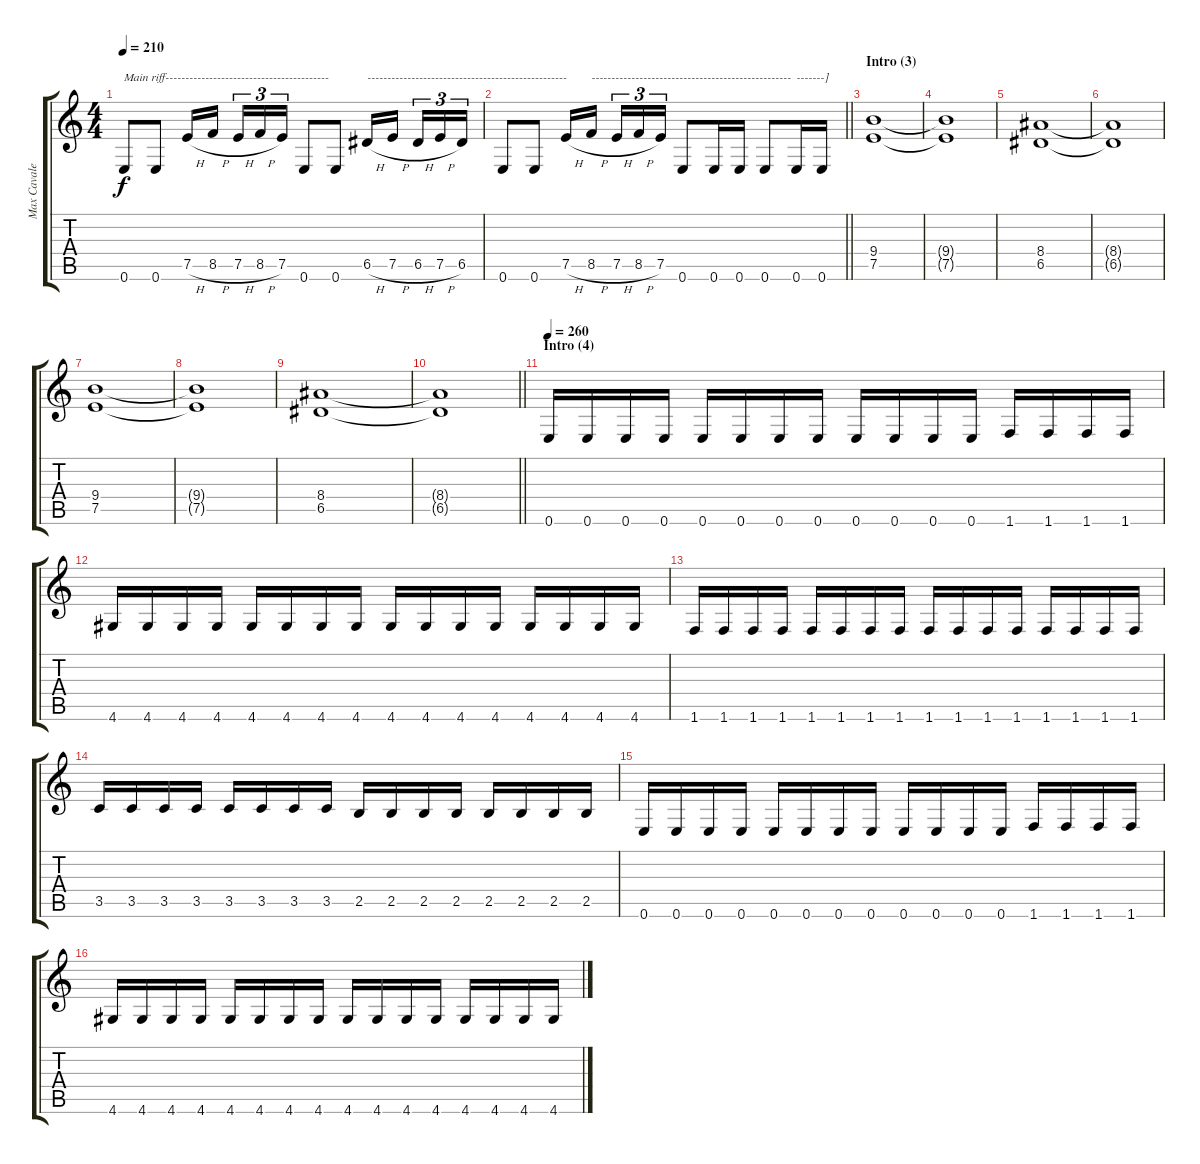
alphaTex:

\track ("Max Cavalera" "Max Cavale") {instrument distortionguitar}
\staff {score tabs}
\tuning (E4 B3 G3 D3 A2 E2) {hide}
\ts (4 4)
\tempo 210
\clef g2
\ks c
0.6.8{txt "Main riff-----------------------------------------" dy f} 0.6.8 7.5{h}.16 8.5{h}.16 7.5{h}.16{tu (3 2)} 8.5{h}.16{tu (3 2)} 7.5.16{tu (3 2)} 0.6.8 0.6.8 6.5{h}.16{txt "--------------------------------------------------"} 7.5{h}.16 6.5{h}.16{tu (3 2)} 7.5{h}.16{tu (3 2)} 6.5.16{tu (3 2)} |
\barLineRight lightlight
0.6.8 0.6.8 7.5{h}.16 8.5{h}.16{txt "--------------------------------------------------"} 7.5{h}.16{tu (3 2)} 8.5{h}.16{tu (3 2)} 7.5.16{tu (3 2)} 0.6.8 0.6.16 0.6.16 0.6.8 0.6.16{txt "-------]"} 0.6.16 |
\section ("" "Intro (3)")
(9.4 7.5).1 |
(9.4{t} 7.5{t}).1 |
(8.4 6.5).1 |
(8.4{t} 6.5{t}).1 |
(9.4 7.5).1 |
(9.4{t} 7.5{t}).1 |
(8.4 6.5).1 |
\barLineRight lightlight
(8.4{t} 6.5{t}).1 |
\section ("" "Intro (4)")
\tempo 260
0.6.16 0.6.16 0.6.16 0.6.16 0.6.16 0.6.16 0.6.16 0.6.16 0.6.16 0.6.16 0.6.16 0.6.16 1.6.16 1.6.16 1.6.16 1.6.16 |
4.6.16 4.6.16 4.6.16 4.6.16 4.6.16 4.6.16 4.6.16 4.6.16 4.6.16 4.6.16 4.6.16 4.6.16 4.6.16 4.6.16 4.6.16 4.6.16 |
1.6.16 1.6.16 1.6.16 1.6.16 1.6.16 1.6.16 1.6.16 1.6.16 1.6.16 1.6.16 1.6.16 1.6.16 1.6.16 1.6.16 1.6.16 1.6.16 |
3.5.16 3.5.16 3.5.16 3.5.16 3.5.16 3.5.16 3.5.16 3.5.16 2.5.16 2.5.16 2.5.16 2.5.16 2.5.16 2.5.16 2.5.16 2.5.16 |
0.6.16 0.6.16 0.6.16 0.6.16 0.6.16 0.6.16 0.6.16 0.6.16 0.6.16 0.6.16 0.6.16 0.6.16 1.6.16 1.6.16 1.6.16 1.6.16 |
4.6.16 4.6.16 4.6.16 4.6.16 4.6.16 4.6.16 4.6.16 4.6.16 4.6.16 4.6.16 4.6.16 4.6.16 4.6.16 4.6.16 4.6.16 4.6.16
